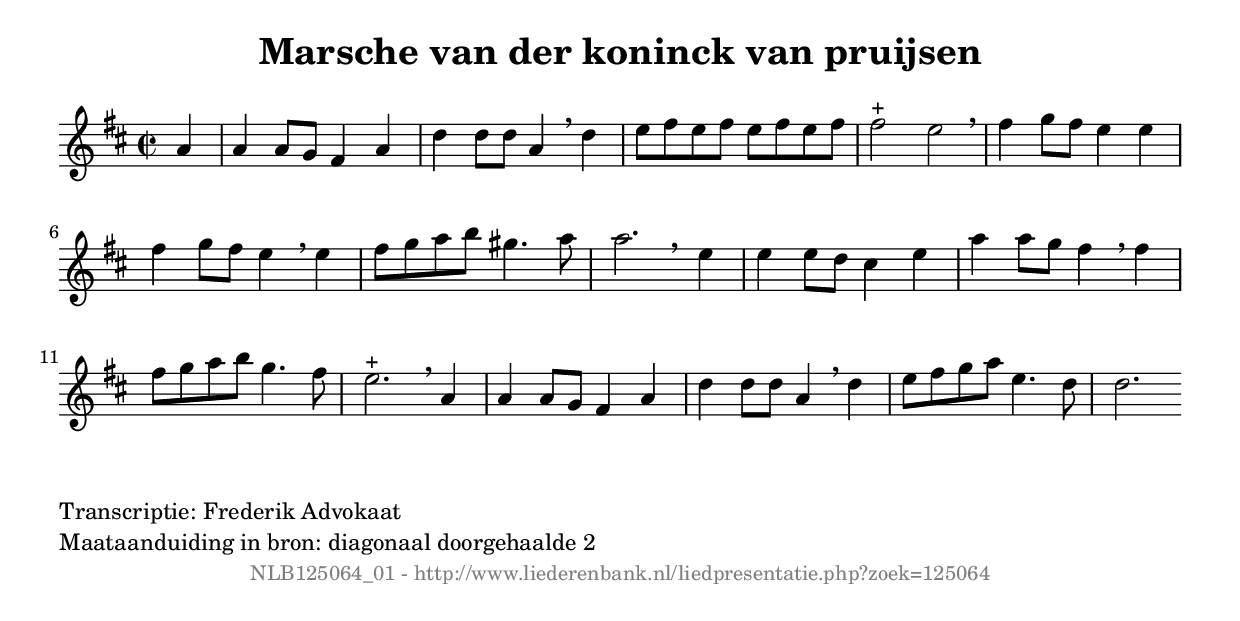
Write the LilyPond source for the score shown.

%
% produced by wce2krn 1.64 (7 June 2014)
%
\version"2.16"
#(append! paper-alist '(("long" . (cons (* 210 mm) (* 2000 mm)))))
#(set-default-paper-size "long")
sb = {\breathe}
mBreak = {\breathe }
bBreak = {\breathe }
x = {\once\override NoteHead #'style = #'cross }
gl=\glissando
itime={\override Staff.TimeSignature #'stencil = ##f }
ficta = {\once\set suggestAccidentals = ##t}
fine = {\once\override Score.RehearsalMark #'self-alignment-X = #1 \mark \markup {\italic{Fine}}}
dc = {\once\override Score.RehearsalMark #'self-alignment-X = #1 \mark \markup {\italic{D.C.}}}
dcf = {\once\override Score.RehearsalMark #'self-alignment-X = #1 \mark \markup {\italic{D.C. al Fine}}}
dcc = {\once\override Score.RehearsalMark #'self-alignment-X = #1 \mark \markup {\italic{D.C. al Coda}}}
ds = {\once\override Score.RehearsalMark #'self-alignment-X = #1 \mark \markup {\italic{D.S.}}}
dsf = {\once\override Score.RehearsalMark #'self-alignment-X = #1 \mark \markup {\italic{D.S. al Fine}}}
dsc = {\once\override Score.RehearsalMark #'self-alignment-X = #1 \mark \markup {\italic{D.S. al Coda}}}
pv = {\set Score.repeatCommands = #'((volta "1"))}
sv = {\set Score.repeatCommands = #'((volta "2"))}
tv = {\set Score.repeatCommands = #'((volta "3"))}
qv = {\set Score.repeatCommands = #'((volta "4"))}
xv = {\set Score.repeatCommands = #'((volta #f))}
\header{ tagline = ""
title = "Marsche van der koninck van pruijsen"
}
\score {{
\key d \major
\relative g'
{
\set melismaBusyProperties = #'()
\partial 32*8
\time 2/2
\tempo 4=120
\override Score.MetronomeMark #'transparent = ##t
\override Score.RehearsalMark #'break-visibility = #(vector #t #t #f)
a4 a a8 g fis4 a d d8 d a4 \sb d e8 fis e fis e fis e fis fis2^"+" e \mBreak \bar "|"
fis4 g8 fis e4 e fis g8 fis e4 \sb e fis8 g a b gis4. a8 a2. \bar ":|:" \bBreak
e4 | e e8 d cis4 e a a8 g fis4 \sb fis fis8 g a b g4. fis8 e2.^"+" \mBreak
a,4 | a a8 g fis4 a d d8 d a4 \sb d e8 fis g a e4. d8 d2. \bar ":|"
 }}
 \midi { }
 \layout {
            indent = 0.0\cm
}
}
\markup { \wordwrap-string #" 
Transcriptie: Frederik Advokaat

Maataanduiding in bron: diagonaal doorgehaalde 2
"}
\markup { \vspace #0 } \markup { \with-color #grey \fill-line { \center-column { \smaller "NLB125064_01 - http://www.liederenbank.nl/liedpresentatie.php?zoek=125064" } } }
